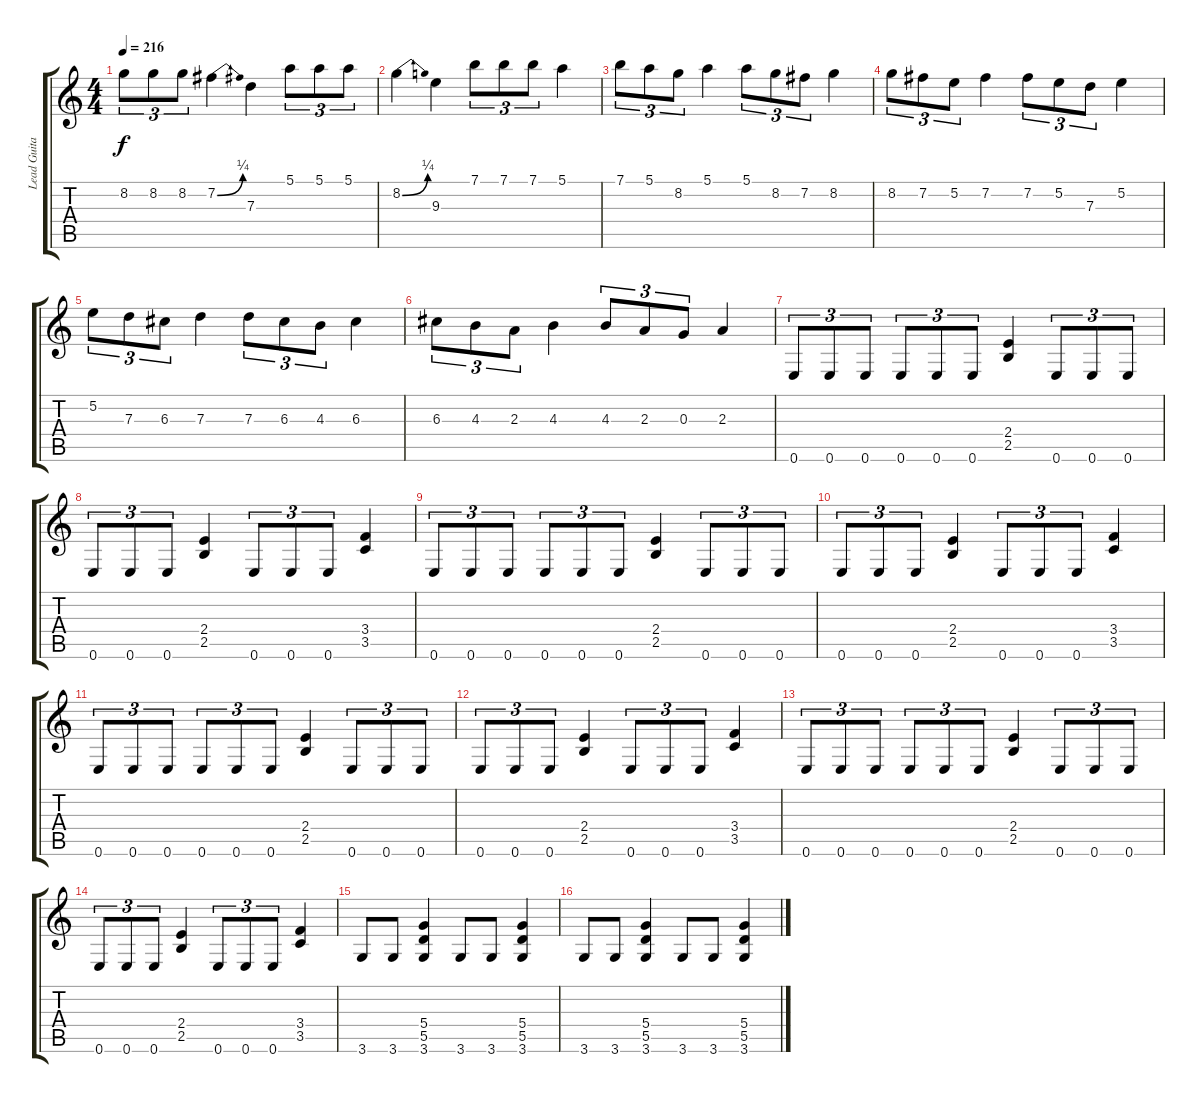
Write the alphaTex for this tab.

\track ("Lead Guitar" "Lead Guita") {instrument distortionguitar}
\staff {score tabs}
\tuning (E4 B3 G3 D3 A2 E2) {hide}
\ts (4 4)
\tempo 216
\clef g2
\ks c
8.2.8{tu (3 2) dy f} 8.2.8{tu (3 2)} 8.2.8{tu (3 2)} 7.2{be (bend 0 0 60 1)}.4 7.3.4 5.1.8{tu (3 2)} 5.1.8{tu (3 2)} 5.1.8{tu (3 2)} |
8.2{be (bend 0 0 60 1)}.4 9.3.4 7.1.8{tu (3 2)} 7.1.8{tu (3 2)} 7.1.8{tu (3 2)} 5.1.4 |
7.1.8{tu (3 2)} 5.1.8{tu (3 2)} 8.2.8{tu (3 2)} 5.1.4 5.1.8{tu (3 2)} 8.2.8{tu (3 2)} 7.2.8{tu (3 2)} 8.2.4 |
8.2.8{tu (3 2)} 7.2.8{tu (3 2)} 5.2.8{tu (3 2)} 7.2.4 7.2.8{tu (3 2)} 5.2.8{tu (3 2)} 7.3.8{tu (3 2)} 5.2.4 |
5.2.8{tu (3 2)} 7.3.8{tu (3 2)} 6.3.8{tu (3 2)} 7.3.4 7.3.8{tu (3 2)} 6.3.8{tu (3 2)} 4.3.8{tu (3 2)} 6.3.4 |
6.3.8{tu (3 2)} 4.3.8{tu (3 2)} 2.3.8{tu (3 2)} 4.3.4 4.3.8{tu (3 2)} 2.3.8{tu (3 2)} 0.3.8{tu (3 2)} 2.3.4 |
0.6.8{tu (3 2)} 0.6.8{tu (3 2)} 0.6.8{tu (3 2)} 0.6.8{tu (3 2)} 0.6.8{tu (3 2)} 0.6.8{tu (3 2)} (2.4 2.5).4 0.6.8{tu (3 2)} 0.6.8{tu (3 2)} 0.6.8{tu (3 2)} |
0.6.8{tu (3 2)} 0.6.8{tu (3 2)} 0.6.8{tu (3 2)} (2.4 2.5).4 0.6.8{tu (3 2)} 0.6.8{tu (3 2)} 0.6.8{tu (3 2)} (3.4 3.5).4 |
0.6.8{tu (3 2)} 0.6.8{tu (3 2)} 0.6.8{tu (3 2)} 0.6.8{tu (3 2)} 0.6.8{tu (3 2)} 0.6.8{tu (3 2)} (2.4 2.5).4 0.6.8{tu (3 2)} 0.6.8{tu (3 2)} 0.6.8{tu (3 2)} |
0.6.8{tu (3 2)} 0.6.8{tu (3 2)} 0.6.8{tu (3 2)} (2.4 2.5).4 0.6.8{tu (3 2)} 0.6.8{tu (3 2)} 0.6.8{tu (3 2)} (3.4 3.5).4 |
0.6.8{tu (3 2)} 0.6.8{tu (3 2)} 0.6.8{tu (3 2)} 0.6.8{tu (3 2)} 0.6.8{tu (3 2)} 0.6.8{tu (3 2)} (2.4 2.5).4 0.6.8{tu (3 2)} 0.6.8{tu (3 2)} 0.6.8{tu (3 2)} |
0.6.8{tu (3 2)} 0.6.8{tu (3 2)} 0.6.8{tu (3 2)} (2.4 2.5).4 0.6.8{tu (3 2)} 0.6.8{tu (3 2)} 0.6.8{tu (3 2)} (3.4 3.5).4 |
0.6.8{tu (3 2)} 0.6.8{tu (3 2)} 0.6.8{tu (3 2)} 0.6.8{tu (3 2)} 0.6.8{tu (3 2)} 0.6.8{tu (3 2)} (2.4 2.5).4 0.6.8{tu (3 2)} 0.6.8{tu (3 2)} 0.6.8{tu (3 2)} |
0.6.8{tu (3 2)} 0.6.8{tu (3 2)} 0.6.8{tu (3 2)} (2.4 2.5).4 0.6.8{tu (3 2)} 0.6.8{tu (3 2)} 0.6.8{tu (3 2)} (3.4 3.5).4 |
3.6.8 3.6.8 (5.4 5.5 3.6).4 3.6.8 3.6.8 (5.4 5.5 3.6).4 |
3.6.8 3.6.8 (5.4 5.5 3.6).4 3.6.8 3.6.8 (5.4 5.5 3.6).4
